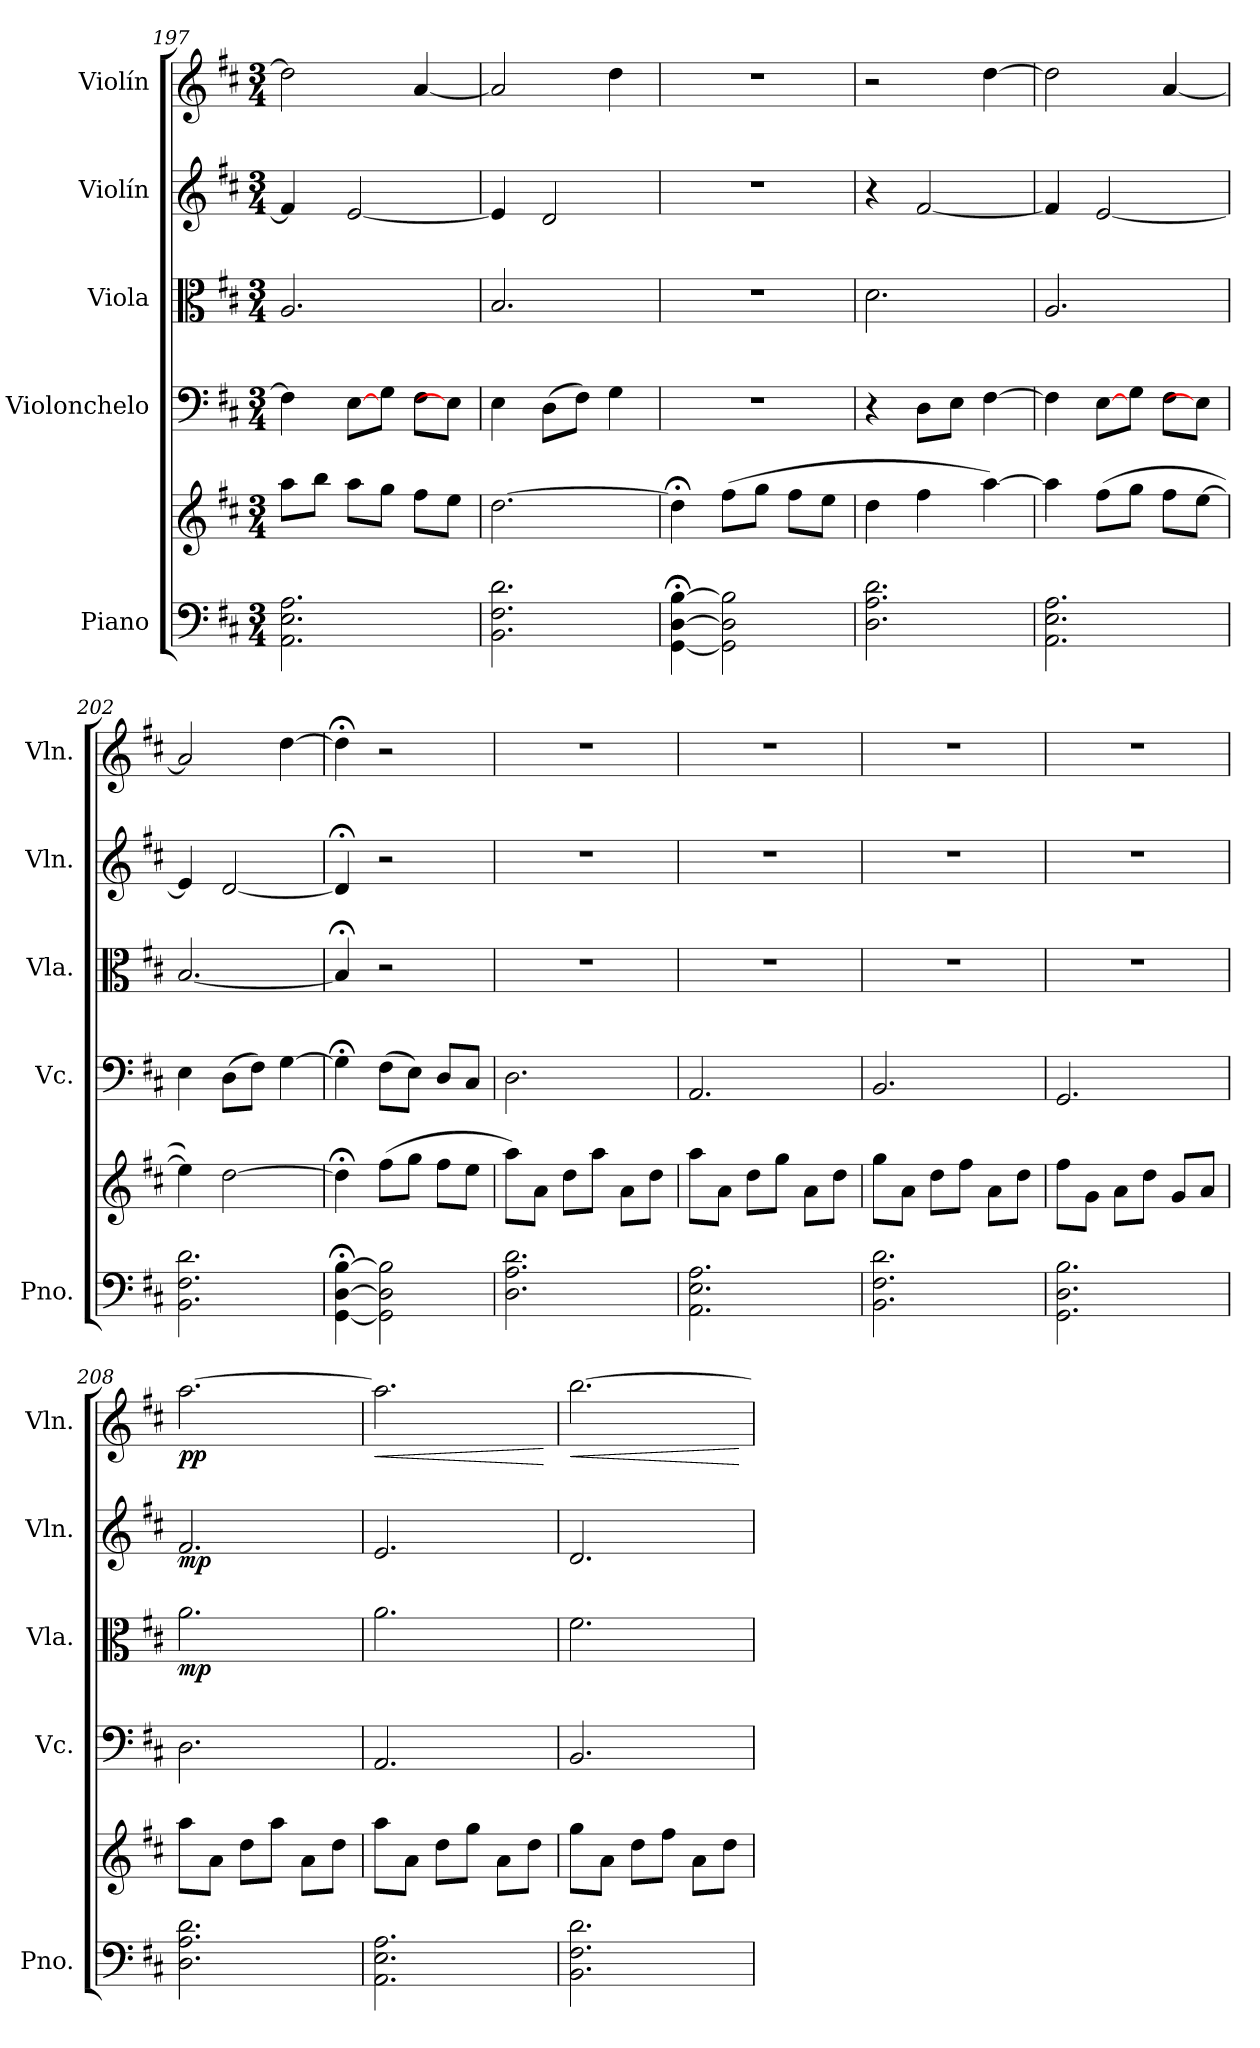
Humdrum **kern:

**kern	**kern	**kern	**kern	**dynam	**kern	**dynam	**kern	**dynam
*part5	*part5	*part4	*part3	*part3	*part2	*part2	*part1	*part1
*staff6	*staff5	*staff4	*staff3	*staff3	*staff2	*staff2	*staff1	*staff1
*I"Piano	*	*I"Violonchelo	*I"Viola	*	*I"Violín	*	*I"Violín	*
*I'Pno.	*	*I'Vc.	*I'Vla.	*	*I'Vln.	*	*I'Vln.	*
*clefF4	*clefG2	*clefF4	*clefC3	*	*clefG2	*	*clefG2	*
*k[f#c#]	*k[f#c#]	*k[f#c#]	*k[f#c#]	*	*k[f#c#]	*	*k[f#c#]	*
*M3/4	*M3/4	*M3/4	*M3/4	*	*M3/4	*	*M3/4	*
=197	=197	=197	=197	=197	=197	=197	=197	=197
2.AA\ 2.E\ 2.A\	8aa\L	4F#\]	2.A/	.	4f#/]	.	2dd\]	.
.	8bb\J	.	.	.	.	.	.	.
.	8aa\L	[8E\L	.	.	[2e/	.	.	.
.	8gg\J	8G\J	.	.	.	.	.	.
.	8ff#\L	8F#\L	.	.	.	.	[4a/	.
.	8ee\J	8E\J]	.	.	.	.	.	.
=198	=198	=198	=198	=198	=198	=198	=198	=198
2.BB\ 2.F#\ 2.d\	[2.dd\	4E\	2.B/	.	4e/]	.	2a/]	.
.	.	(8D\L	.	.	2d/	.	.	.
.	.	8F#\J)	.	.	.	.	.	.
.	.	4G\	.	.	.	.	4dd\	.
!!LO:LB:g=z
=199	=199	=199	=199	=199	=199	=199	=199	=199
[4GG\;< [4D\;< [4B\;<	4dd;<Z\]	2.r	2.r	.	2.r	.	2.r	.
2GG\] 2D\] 2B\]	(8ff#\L	.	.	.	.	.	.	.
.	8gg\J	.	.	.	.	.	.	.
.	8ff#\L	.	.	.	.	.	.	.
.	8ee\J	.	.	.	.	.	.	.
=200	=200	=200	=200	=200	=200	=200	=200	=200
2.D\ 2.A\ 2.d\	4dd\	4r	2.d\	.	4r	.	2r	.
.	4ff#\	8D\L	.	.	[2f#/	.	.	.
.	.	8E\J	.	.	.	.	.	.
.	[4aa\)	[4F#\	.	.	.	.	[4dd\	.
=201	=201	=201	=201	=201	=201	=201	=201	=201
2.AA\ 2.E\ 2.A\	4aa\]	4F#\]	2.A/	.	4f#/]	.	2dd\]	.
.	(8ff#\L	[8E\L	.	.	[2e/	.	.	.
.	8gg\J	8G\J	.	.	.	.	.	.
.	8ff#\L	8F#\L	.	.	.	.	[4a/	.
.	[8ee\J	8E\J]	.	.	.	.	.	.
=202	=202	=202	=202	=202	=202	=202	=202	=202
2.BB\ 2.F#\ 2.d\	4ee\])	4E\	[2.B/	.	4e/]	.	2a/]	.
.	[2dd\	(8D\L	.	.	[2d/	.	.	.
.	.	8F#\J)	.	.	.	.	.	.
.	.	[4G\	.	.	.	.	[4dd\	.
=203	=203	=203	=203	=203	=203	=203	=203	=203
[4GG\;< [4D\;< [4B\;<	4dd;<Z\]	4G;<\]	4B;</]	.	4d;</]	.	4dd;<\]	.
2GG\] 2D\] 2B\]	(8ff#\L	(8F#\L	2r	.	2r	.	2r	.
.	8gg\J	8E\J)	.	.	.	.	.	.
.	8ff#\L	8D/L	.	.	.	.	.	.
.	8ee\J	8C#/J	.	.	.	.	.	.
=204	=204	=204	=204	=204	=204	=204	=204	=204
2.D\ 2.A\ 2.d\	8aa\L)	2.D\	2.r	.	2.r	.	2.r	.
.	8a\J	.	.	.	.	.	.	.
.	8dd\L	.	.	.	.	.	.	.
.	8aa\J	.	.	.	.	.	.	.
.	8a\L	.	.	.	.	.	.	.
.	8dd\J	.	.	.	.	.	.	.
!!LO:PB:g=z
=205	=205	=205	=205	=205	=205	=205	=205	=205
2.AA\ 2.E\ 2.A\	8aa\L	2.AA/	2.r	.	2.r	.	2.r	.
.	8a\J	.	.	.	.	.	.	.
.	8dd\L	.	.	.	.	.	.	.
.	8gg\J	.	.	.	.	.	.	.
.	8a\L	.	.	.	.	.	.	.
.	8dd\J	.	.	.	.	.	.	.
=206	=206	=206	=206	=206	=206	=206	=206	=206
2.BB\ 2.F#\ 2.d\	8gg\L	2.BB/	2.r	.	2.r	.	2.r	.
.	8a\J	.	.	.	.	.	.	.
.	8dd\L	.	.	.	.	.	.	.
.	8ff#\J	.	.	.	.	.	.	.
.	8a\L	.	.	.	.	.	.	.
.	8dd\J	.	.	.	.	.	.	.
=207	=207	=207	=207	=207	=207	=207	=207	=207
2.GG\ 2.D\ 2.B\	8ff#\L	2.GG/	2.r	.	2.r	.	2.r	.
.	8g\J	.	.	.	.	.	.	.
.	8a\L	.	.	.	.	.	.	.
.	8dd\J	.	.	.	.	.	.	.
.	8g/L	.	.	.	.	.	.	.
.	8a/J	.	.	.	.	.	.	.
=208	=208	=208	=208	=208	=208	=208	=208	=208
!	!	!	!	!LO:DY:b	!	!LO:DY:b	!	!LO:DY:b
2.D\ 2.A\ 2.d\	8aa\L	2.D\	2.a\	mp	2.f#/	mp	[2.aa\	pp
.	8a\J	.	.	.	.	.	.	.
.	8dd\L	.	.	.	.	.	.	.
.	8aa\J	.	.	.	.	.	.	.
.	8a\L	.	.	.	.	.	.	.
.	8dd\J	.	.	.	.	.	.	.
=209	=209	=209	=209	=209	=209	=209	=209	=209
!	!	!	!	!	!	!	!	!LO:HP:b
2.AA\ 2.E\ 2.A\	8aa\L	2.AA/	2.a\	.	2.e/	.	2.aa\]	<
.	8a\J	.	.	.	.	.	.	.
.	8dd\L	.	.	.	.	.	.	.
.	8gg\J	.	.	.	.	.	.	.
.	8a\L	.	.	.	.	.	.	.
.	8dd\J	.	.	.	.	.	.	.
.	.	.	.	.	.	.	.	[
=210	=210	=210	=210	=210	=210	=210	=210	=210
!	!	!	!	!	!	!	!	!LO:HP:b
2.BB\ 2.F#\ 2.d\	8gg\L	2.BB/	2.f#\	.	2.d/	.	[2.bb\	<
.	8a\J	.	.	.	.	.	.	.
.	8dd\L	.	.	.	.	.	.	.
.	8ff#\J	.	.	.	.	.	.	.
.	8a\L	.	.	.	.	.	.	.
.	8dd\J	.	.	.	.	.	.	.
.	.	.	.	.	.	.	.	[
=	=	=	=	=	=	=	=	=
*-	*-	*-	*-	*-	*-	*-	*-	*-
